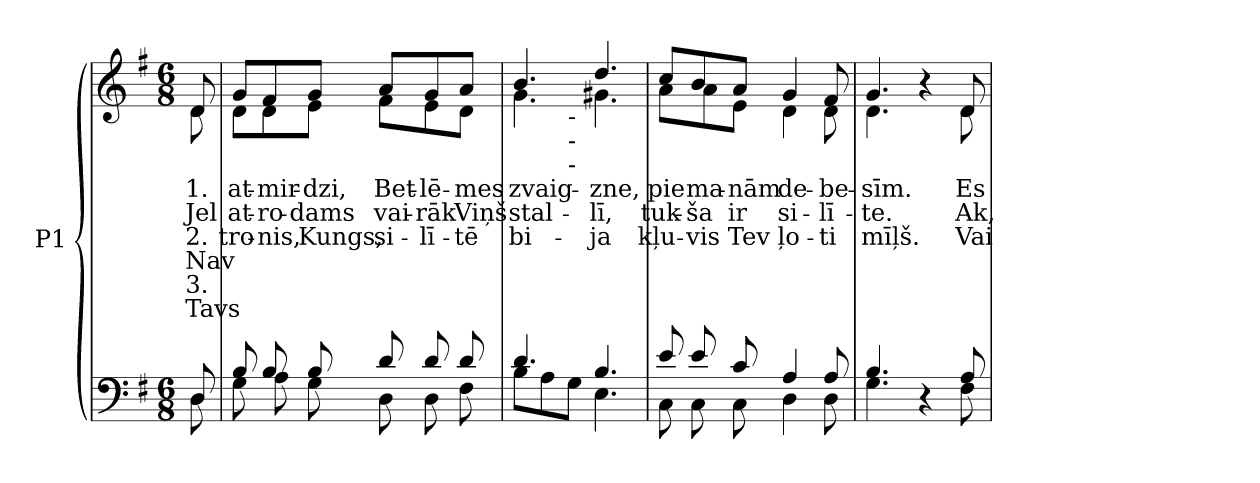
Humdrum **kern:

**kern	**kern	**text	**text	**text	**text	**text	**text
*part1	*part1	*part1	*part1	*part1	*part1	*part1	*part1
*staff2	*staff1	*staff1	*staff1	*staff1	*staff1	*staff1	*staff1
*I"P1	*	*	*	*	*	*	*
!!LO:PB:g=z
*clefF4	*clefG2	*	*	*	*	*	*
*k[f#]	*k[f#]	*	*	*	*	*	*
*G:	*G:	*	*	*	*	*	*
*M6/8	*M6/8	*	*	*	*	*	*
=	=	=	=	=	=	=	=
*^	*	*	*	*	*	*	*
!	!	!LO:TX:a:B:t=Tranquillo	!	!	!	!	!	!
!	!	!	!LO:LY:b:color=#000000	!LO:LY:b:color=#000000	!LO:LY:b:color=#000000	!LO:LY:b:color=#000000	!LO:LY:b:color=#000000	!LO:LY:b:color=#000000
*	*	*^	*	*	*	*	*	*
8Di/	8Di\	8di/	8di\	1.	Jel	2.	Nav	3.	Tavs
=1	=1	=1	=1	=1	=1	=1	=1	=1	=1
!	!	!	!	!LO:LY:b:color=#000000	!LO:LY:b:color=#000000	!LO:LY:b:color=#000000	!	!	!
8Bi/	8Gi\	8gi/L	8di\L	at-	at-	tro-	.	.	.
!	!	!	!	!LO:LY:b:color=#000000	!LO:LY:b:color=#000000	!LO:LY:b:color=#000000	!	!	!
8Bi/	8Ai\	8f#i/	8di\	-mir-	-ro-	-nis,	.	.	.
!	!	!	!	!LO:LY:b:color=#000000	!LO:LY:b:color=#000000	!LO:LY:b:color=#000000	!	!	!
8Bi/	8Gi\	8gi/J	8ei\J	-dzi,	-dams	Kungs,	.	.	.
!	!	!	!	!LO:LY:b:color=#000000	!LO:LY:b:color=#000000	!LO:LY:b:color=#000000	!	!	!
8di/	8Di\	8ai/L	8f#i\L	Bet-	vai-	si-	.	.	.
!	!	!	!	!LO:LY:b:color=#000000	!LO:LY:b:color=#000000	!LO:LY:b:color=#000000	!	!	!
8di/	8Di\	8gi/	8ei\	-lē-	-rāk	-lī-	.	.	.
!	!	!	!	!LO:LY:b:color=#000000	!LO:LY:b:color=#000000	!LO:LY:b:color=#000000	!	!	!
8di/	8F#i\	8ai/J	8di\J	-mes	Viņš	-tē	.	.	.
*	*	*v	*v	*	*	*	*	*	*
=2	=2	=2	=2	=2	=2	=2	=2	=2
*	*	*^	*	*	*	*	*	*
!	!	!	!	!LO:LY:b:color=#000000	!LO:LY:b:color=#000000	!LO:LY:b:color=#000000	!	!	!
*	*	*	*^	*	*	*	*	*	*
4.di/	8Bi\L	4.bi/	4.gi\	4ryy	zvaig-	stal-	bi-	.	.	.
.	8Ai\	.	.	.	.	.	.	.	.	.
!	!	!	!	!LO:TX:b:t=-	!	!	!	!	!	!
!	!	!	!	!LO:TX:b:t=-	!	!	!	!	!	!
!	!	!	!	!LO:TX:b:t=-	!	!	!	!	!	!
.	8Gi\J	.	.	2ryy	.	.	.	.	.	.
!	!	!	!	!	!LO:LY:b:color=#000000	!LO:LY:b:color=#000000	!LO:LY:b:color=#000000	!	!	!
4.Bi/	4.Ei\	4.ddi/	4.g#Xi\	.	-zne,	-lī,	-ja	.	.	.
*	*	*v	*v	*v	*	*	*	*	*	*
=3	=3	=3	=3	=3	=3	=3	=3	=3
*	*	*^	*	*	*	*	*	*
*	*	*	*^	*	*	*	*	*	*
!	!	!	!	!	!LO:LY:b:color=#000000	!LO:LY:b:color=#000000	!LO:LY:b:color=#000000	!	!	!
*	*	*	*v	*v	*	*	*	*	*	*
8ei/	8Ci\	8cci/L	8ai\L	pie	tuk-	kļu-	.	.	.
!	!	!	!	!LO:LY:b:color=#000000	!LO:LY:b:color=#000000	!LO:LY:b:color=#000000	!	!	!
8ei/	8Ci\	8bi/	8ai\	ma-	-ša	-vis	.	.	.
!	!	!	!	!LO:LY:b:color=#000000	!LO:LY:b:color=#000000	!LO:LY:b:color=#000000	!	!	!
8ci/	8Ci\	8ai/J	8ei\J	-nām	ir	Tev	.	.	.
!	!	!	!	!LO:LY:b:color=#000000	!LO:LY:b:color=#000000	!LO:LY:b:color=#000000	!	!	!
4Ai/	4Di\	4gi/	4di\	de-	si-	ļo-	.	.	.
!	!	!	!	!LO:LY:b:color=#000000	!LO:LY:b:color=#000000	!LO:LY:b:color=#000000	!	!	!
8Ai/	8Di\	8f#i/	8di\	-be-	-lī-	-ti	.	.	.
=4	=4	=4	=4	=4	=4	=4	=4	=4	=4
!	!	!	!	!LO:LY:b:color=#000000	!LO:LY:b:color=#000000	!LO:LY:b:color=#000000	!	!	!
4.Bi/	4.Gi\	4.gi/	4.di\	-sīm.	-te.	mīļš.	.	.	.
4r	4ryy	4r	4ryy	.	.	.	.	.	.
!	!	!	!	!LO:LY:b:color=#000000	!LO:LY:b:color=#000000	!LO:LY:b:color=#000000	!	!	!
8Ai/	8F#i\	8di/	8di\	Es	Ak,	Vai	.	.	.
*v	*v	*	*	*	*	*	*	*	*
*	*v	*v	*	*	*	*	*	*
=	=	=	=	=	=	=	=
*-	*-	*-	*-	*-	*-	*-	*-
